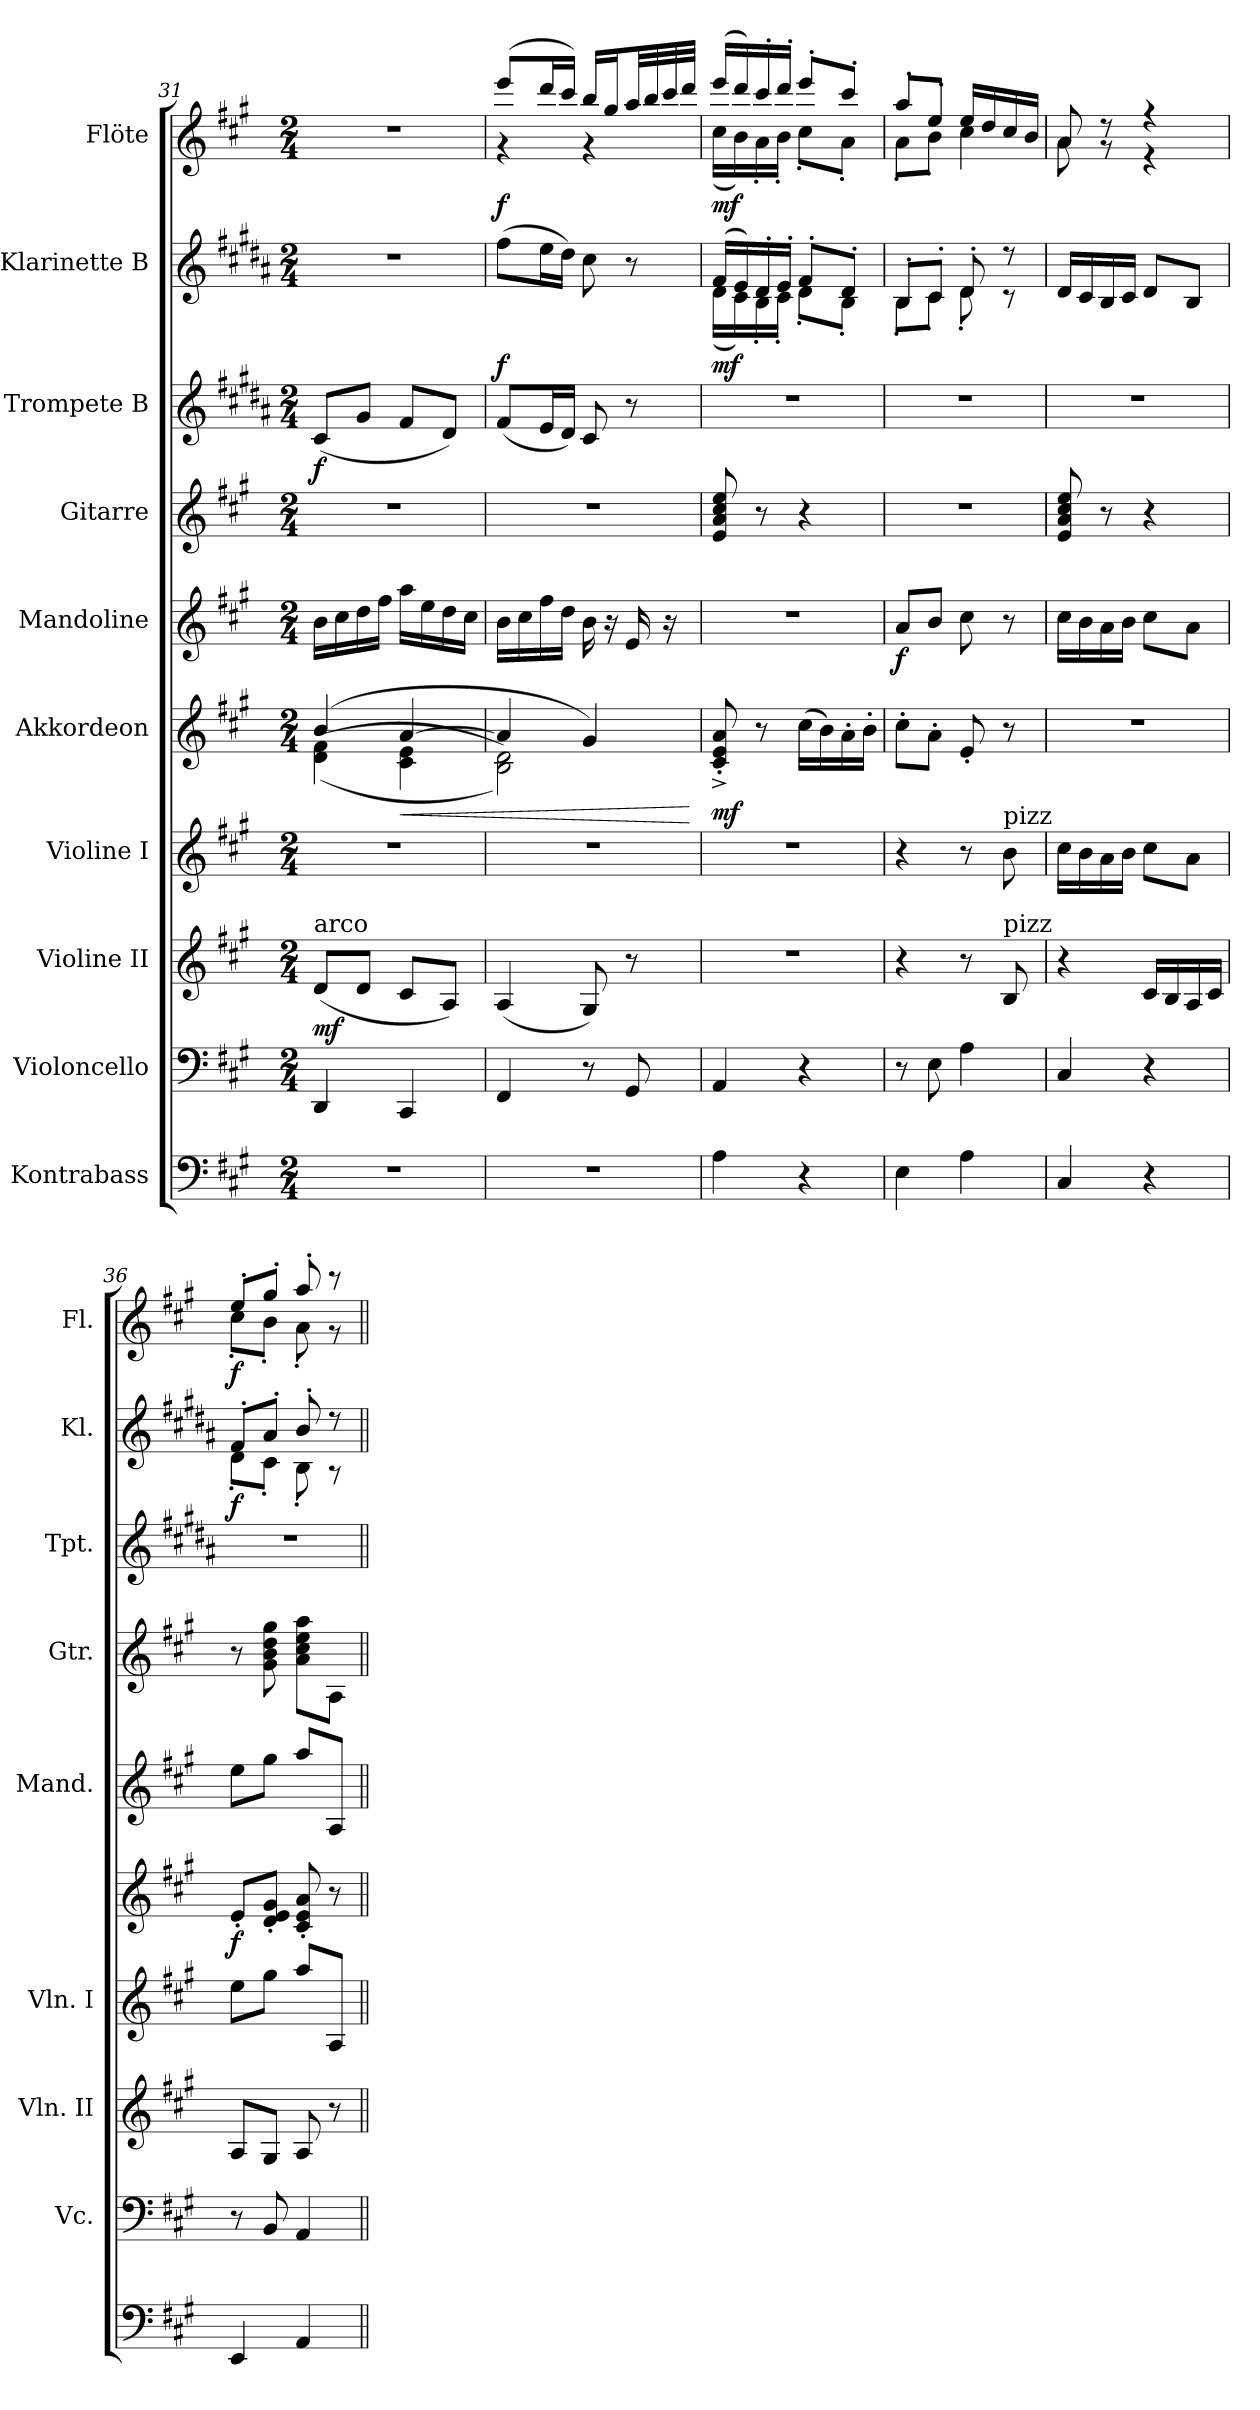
**kern	**kern	**kern	**dynam	**kern	**kern	**dynam	**kern	**dynam	**kern	**kern	**dynam	**kern	**dynam	**kern	**dynam
*part10	*part9	*part8	*part8	*part7	*part6	*part6	*part5	*part5	*part4	*part3	*part3	*part2	*part2	*part1	*part1
*staff10	*staff9	*staff8	*staff8	*staff7	*staff6	*staff6	*staff5	*staff5	*staff4	*staff3	*staff3	*staff2	*staff2	*staff1	*staff1
*I"Kontrabass	*I"Violoncello	*I"Violine II	*	*I"Violine I	*I"Akkordeon	*	*I"Mandoline	*	*I"Gitarre	*I"Trompete B	*	*I"Klarinette B	*	*I"Flöte	*
*	*I'Vc.	*I'Vln. II	*	*I'Vln. I	*	*	*I'Mand.	*	*I'Gtr.	*I'Tpt.	*	*I'Kl.	*	*I'Fl.	*
*clefF4	*clefF4	*clefG2	*	*clefG2	*clefG2	*	*clefG2	*	*clefG2	*clefG2	*	*clefG2	*	*clefG2	*
*ITrd7c12	*	*	*	*	*	*	*	*	*ITrd7c12	*ITrd1c2	*	*ITrd1c2	*	*	*
*k[f#c#g#]	*k[f#c#g#]	*k[f#c#g#]	*	*k[f#c#g#]	*k[f#c#g#]	*	*k[f#c#g#]	*	*k[f#c#g#]	*k[f#c#g#]	*	*k[f#c#g#]	*	*k[f#c#g#]	*
*A:	*A:	*A:	*	*A:	*A:	*	*A:	*	*A:	*A:	*	*A:	*	*A:	*
*M2/4	*M2/4	*M2/4	*	*M2/4	*M2/4	*	*M2/4	*	*M2/4	*M2/4	*	*M2/4	*	*M2/4	*
=31	=31	=31	=31	=31	=31	=31	=31	=31	=31	=31	=31	=31	=31	=31	=31
!	!	!LO:TX:a:t=arco	!	!	!	!	!	!	!	!	!	!	!	!	!
!LO:N:vis=1	!	!	!	!LO:N:vis=1	!	!	!	!	!LO:N:vis=1	!	!	!LO:N:vis=1	!	!LO:N:vis=1	!
*	*	*	*	*	*^	*	*	*	*	*	*	*	*	*	*
2r	4DDi/	(8di/L	mf	2r	(4bi/	((4di\ 4f#i	.	16bi\LL	.	2r	(8Bi/L	f	2r	.	2r	.
.	.	.	.	.	.	.	.	16cc#i\	.	.	.	.	.	.	.	.
.	.	8di/J	.	.	.	.	.	16ddi\	.	.	8f#i/J	.	.	.	.	.
.	.	.	.	.	.	.	.	16ff#i\JJ	.	.	.	.	.	.	.	.
!	!	!	!	!	!	!	!LO:HP:b	!	!	!	!	!	!	!	!	!
.	4CC#i/	8c#i/L	.	.	[>4ai/	4c#i\ 4ei	<	16aai\LL	.	.	8ei/L	.	.	.	.	.
.	.	.	.	.	.	.	.	16eei\	.	.	.	.	.	.	.	.
.	.	8Ai/J)	.	.	.	.	.	16ddi\	.	.	8c#i/J)	.	.	.	.	.
.	.	.	.	.	.	.	.	16cc#i\JJ	.	.	.	.	.	.	.	.
=32	=32	=32	=32	=32	=32	=32	=32	=32	=32	=32	=32	=32	=32	=32	=32	=32
!LO:N:vis=1	!	!	!	!LO:N:vis=1	!	!	!	!	!	!LO:N:vis=1	!	!	!	!	!	!
*	*	*	*	*	*	*	*	*	*	*	*	*	*	*	*^	*
2r	4FF#i/	(4Ai/	.	2r	4ai/]	2Bi\ 2di))	.	16bi\LL	.	2r	(8ei/L	.	(8eei\L	f	(8eeei/L	4r	f
.	.	.	.	.	.	.	.	16cc#i\	.	.	.	.	.	.	.	.	.
.	.	.	.	.	.	.	.	16ff#i\	.	.	16di/L	.	16ddi\L	.	16dddi/L	.	.
.	.	.	.	.	.	.	.	16ddi\JJ	.	.	16c#i/JJ)	.	16cc#i\JJ)	.	16ccc#i/JJ)	.	.
.	8r	8G#i/)	.	.	4g#i/)	.	.	16bi\	.	.	8Bi/	.	8bi\	.	16bbi/LL	4r	.
.	.	.	.	.	.	.	.	16r	.	.	.	.	.	.	16gg#i/J	.	.
.	8GG#i/	8r	.	.	.	.	.	16ei/	.	.	8r	.	8r	.	32aai/LL	.	.
.	.	.	.	.	.	.	.	.	.	.	.	.	.	.	32bbi/	.	.
.	.	.	.	.	.	.	.	16r	.	.	.	.	.	.	32ccc#i/	.	.
.	.	.	.	.	.	.	.	.	.	.	.	.	.	.	32dddi/JJJ	.	.
*	*	*	*	*	*v	*v	*	*	*	*	*	*	*	*	*v	*v	*
.	.	.	.	.	.	[	.	.	.	.	.	.	.	.	.
=33	=33	=33	=33	=33	=33	=33	=33	=33	=33	=33	=33	=33	=33	=33	=33
!	!	!	!	!	!	!	!	!	!	!	!	!	!	!LO:TX:a:t=7	!
!	!	!LO:N:vis=1	!	!LO:N:vis=1	!	!	!LO:N:vis=1	!	!	!LO:N:vis=1	!	!	!	!	!
*	*	*	*	*	*	*	*	*	*	*	*	*^	*	*^	*
4AAi\	4AAi/	2r	.	2r	8c#i/'^ 8ei'^ 8ai'^	mf	2r	.	8Ei/ 8Ai 8c#i 8ei	2r	.	(16ei/LL	(16c#i\LL	mf	(16eeei/LL	(16cc#i\LL	mf
.	.	.	.	.	.	.	.	.	.	.	.	16di/)	16Bi\)	.	16dddi/)	16bi\)	.
.	.	.	.	.	8r	.	.	.	8r	.	.	16c#'i/	16A'i\	.	16ccc#'i/	16a'i\	.
.	.	.	.	.	.	.	.	.	.	.	.	16d'i/JJ	16B'i\JJ	.	16ddd'i/JJ	16b'i\JJ	.
4r	4r	.	.	.	(16cc#i\LL	.	.	.	4r	.	.	8e'i/L	8c#'i\L	.	8eee'i/L	8cc#'i\L	.
.	.	.	.	.	16bi\)	.	.	.	.	.	.	.	.	.	.	.	.
.	.	.	.	.	16a'i\	.	.	.	.	.	.	8c#'i/J	8A'i\J	.	8ccc#'i/J	8a'i\J	.
.	.	.	.	.	16b'i\JJ	.	.	.	.	.	.	.	.	.	.	.	.
!!LO:PB:g=z	!!
=34	=34	=34	=34	=34	=34	=34	=34	=34	=34	=34	=34	=34	=34	=34	=34	=34	=34
!	!	!	!	!	!	!	!	!	!LO:N:vis=1	!LO:N:vis=1	!	!	!	!	!	!	!
4EEi\	8r	4r	.	4r	8cc#'i\L	.	8ai/L	f	2r	2r	.	8A'i/L	8A'i\L	.	8aa'i/L	8a'i\L	.
.	8Ei\	.	.	.	8a'i\J	.	8bi/J	.	.	.	.	8B'i/J	8B'i\J	.	8ee'i/J	8b'i\J	.
4AAi\	4Ai\	8r	.	8r	8e'i/	.	8cc#i\	.	.	.	.	8c#'i/	8c#'i\	.	16eei/LL	4cc#i\	.
.	.	.	.	.	.	.	.	.	.	.	.	.	.	.	16ddi/	.	.
!	!	!	!	!LO:TX:a:t=pizz	!	!	!	!	!	!	!	!	!	!	!	!	!
!	!	!LO:TX:a:t=pizz	!	!	!	!	!	!	!	!	!	!	!	!	!	!	!
.	.	8Bi/	.	8bi\	8r	.	8r	.	.	.	.	8r	8r	.	16cc#i/	.	.
.	.	.	.	.	.	.	.	.	.	.	.	.	.	.	16bi/JJ	.	.
*	*	*	*	*	*	*	*	*	*	*	*	*v	*v	*	*	*	*
=35	=35	=35	=35	=35	=35	=35	=35	=35	=35	=35	=35	=35	=35	=35	=35	=35
!	!	!	!	!	!LO:N:vis=1	!	!	!	!	!LO:N:vis=1	!	!	!	!	!	!
4CC#i/	4C#i/	4r	.	16cc#i\LL	2r	.	16cc#i\LL	.	8Ei/ 8Ai 8c#i 8ei	2r	.	16c#i/LL	.	8ai/	8ai\	.
.	.	.	.	16bi\	.	.	16bi\	.	.	.	.	16Bi/	.	.	.	.
.	.	.	.	16ai\	.	.	16ai\	.	8r	.	.	16Ai/	.	8r	8r	.
.	.	.	.	16bi\JJ	.	.	16bi\JJ	.	.	.	.	16Bi/JJ	.	.	.	.
4r	4r	16c#i/LL	.	8cc#i\L	.	.	8cc#i\L	.	4r	.	.	8c#i/L	.	4r	4r	.
.	.	16Bi/	.	.	.	.	.	.	.	.	.	.	.	.	.	.
.	.	16Ai/	.	8ai\J	.	.	8ai\J	.	.	.	.	8Ai/J	.	.	.	.
.	.	16c#i/JJ	.	.	.	.	.	.	.	.	.	.	.	.	.	.
=36	=36	=36	=36	=36	=36	=36	=36	=36	=36	=36	=36	=36	=36	=36	=36	=36
!	!	!	!	!	!	!	!	!	!	!LO:N:vis=1	!	!	!	!	!	!
*	*	*	*	*	*	*	*	*	*	*	*	*^	*	*	*	*
4EEEi/	8r	8Ai/L	.	8eei\L	8e'i/L	f	8eei\L	.	8r	2r	.	8e'i/L	8c#'i\L	f	8ee'i/L	8cc#'i\L	f
.	8BBi/	8G#i/J	.	8gg#i\J	8di/' 8ei' 8g#i'J	.	8gg#i\J	.	8G#i\ 8Bi 8di 8g#i	.	.	8g#'i/J	8B'i\J	.	8gg#'i/J	8b'i\J	.
4AAAi/	4AAi/	8Ai/	.	8aai/L	8c#i/' 8ei' 8ai'	.	8aai/L	.	8Ai\ 8c#i 8ei 8aiL	.	.	8a'i/	8A'i\	.	8aa'i/	8a'i\	.
.	.	8r	.	8Ai/J	8r	.	8Ai/J	.	8AAi\J	.	.	8r	8r	.	8r	8r	.
*	*	*	*	*	*	*	*	*	*	*	*	*v	*v	*	*	*	*
*	*	*	*	*	*	*	*	*	*	*	*	*	*	*v	*v	*
=||	=||	=||	=||	=||	=||	=||	=||	=||	=||	=||	=||	=||	=||	=||	=||
*-	*-	*-	*-	*-	*-	*-	*-	*-	*-	*-	*-	*-	*-	*-	*-
